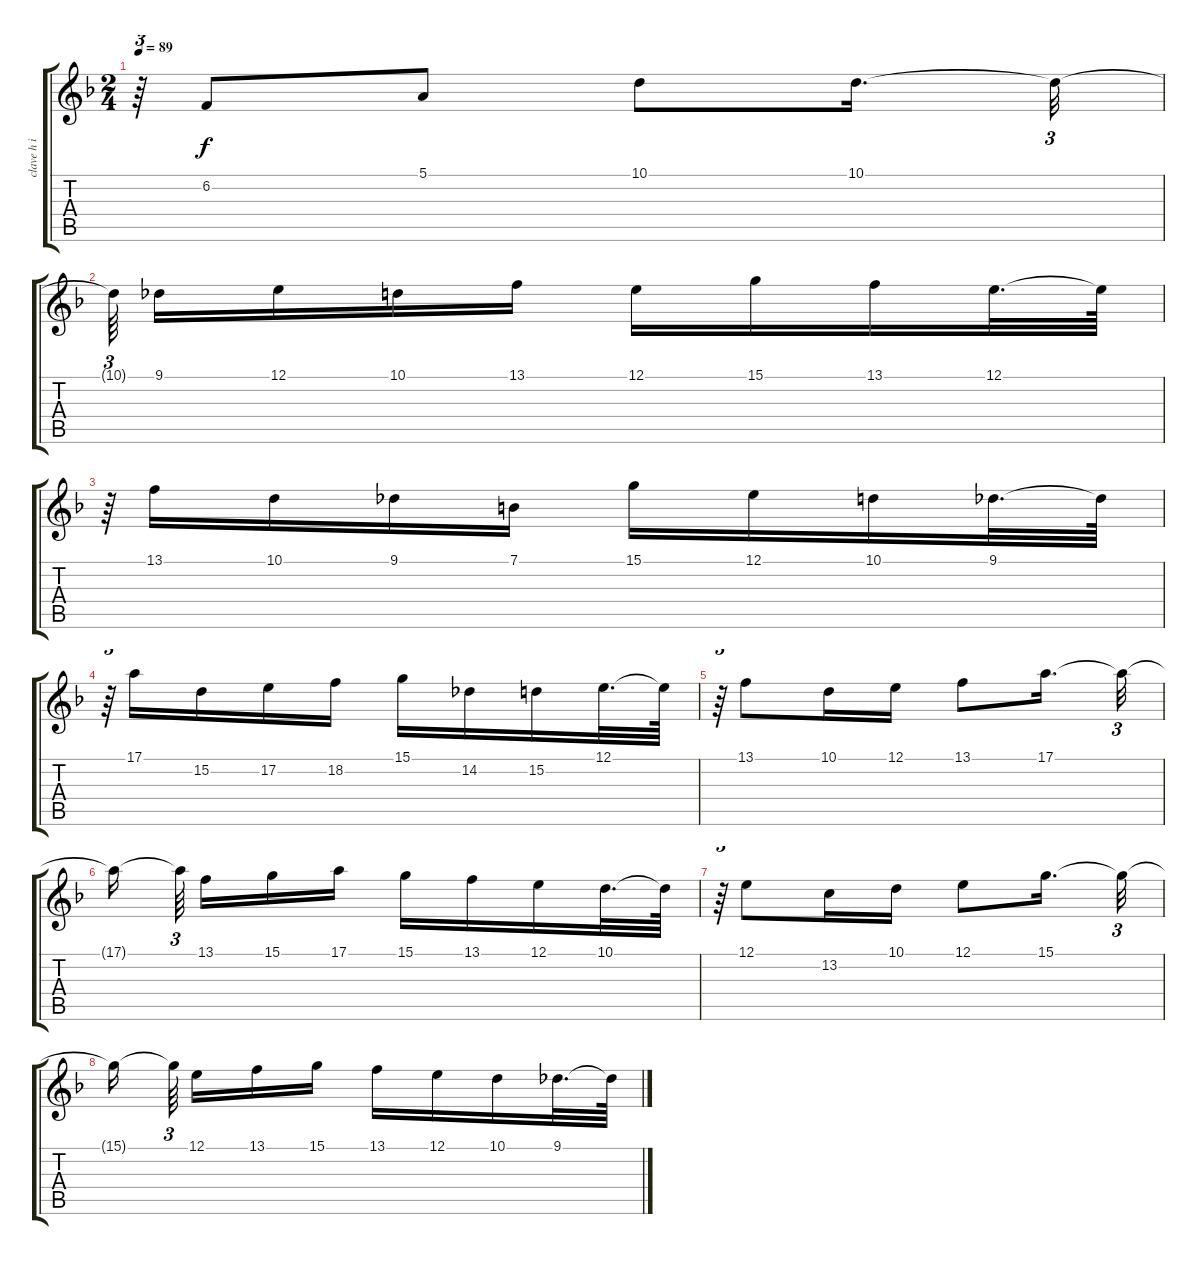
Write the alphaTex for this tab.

\track ("clave h i" "clave h i") {instrument harpsichord}
\staff {score tabs}
\tuning (E4 B3 G3 D3 A2 E2) {hide}
\ts (2 4)
\tempo 89
\clef g2
\ks dminor
r.64{tu (3 2) dy f} 6.2.8 5.1.8 10.1.8 10.1.16{d} 10.1{t}.32{tu (3 2)} |
10.1{t}.64{tu (3 2) beam splitsecondary} 9.1.16 12.1.16 10.1.16 13.1.16 12.1.16 15.1.16 13.1.16 12.1.32{d} 12.1{t}.64 |
r.64{tu (3 2)} 13.1.16 10.1.16 9.1.16 7.1.16 15.1.16 12.1.16 10.1.16 9.1.32{d} 9.1{t}.64 |
r.64{tu (3 2)} 17.1.16 15.2.16 17.2.16 18.2.16 15.1.16 14.2.16 15.2.16 12.1.32{d} 12.1{t}.64 |
r.64{tu (3 2)} 13.1.8 10.1.16 12.1.16 13.1.8 17.1.16{d} 17.1{t}.32{tu (3 2)} |
17.1{t}.16{beam splitsecondary} 17.1{t}.64{tu (3 2) beam splitsecondary} 13.1.16 15.1.16 17.1.16 15.1.16 13.1.16 12.1.16 10.1.32{d} 10.1{t}.64 |
r.64{tu (3 2)} 12.1.8 13.2.16 10.1.16 12.1.8 15.1.16{d} 15.1{t}.32{tu (3 2)} |
15.1{t}.16{beam splitsecondary} 15.1{t}.64{tu (3 2) beam splitsecondary} 12.1.16 13.1.16 15.1.16 13.1.16 12.1.16 10.1.16 9.1.32{d} 9.1{t}.64
